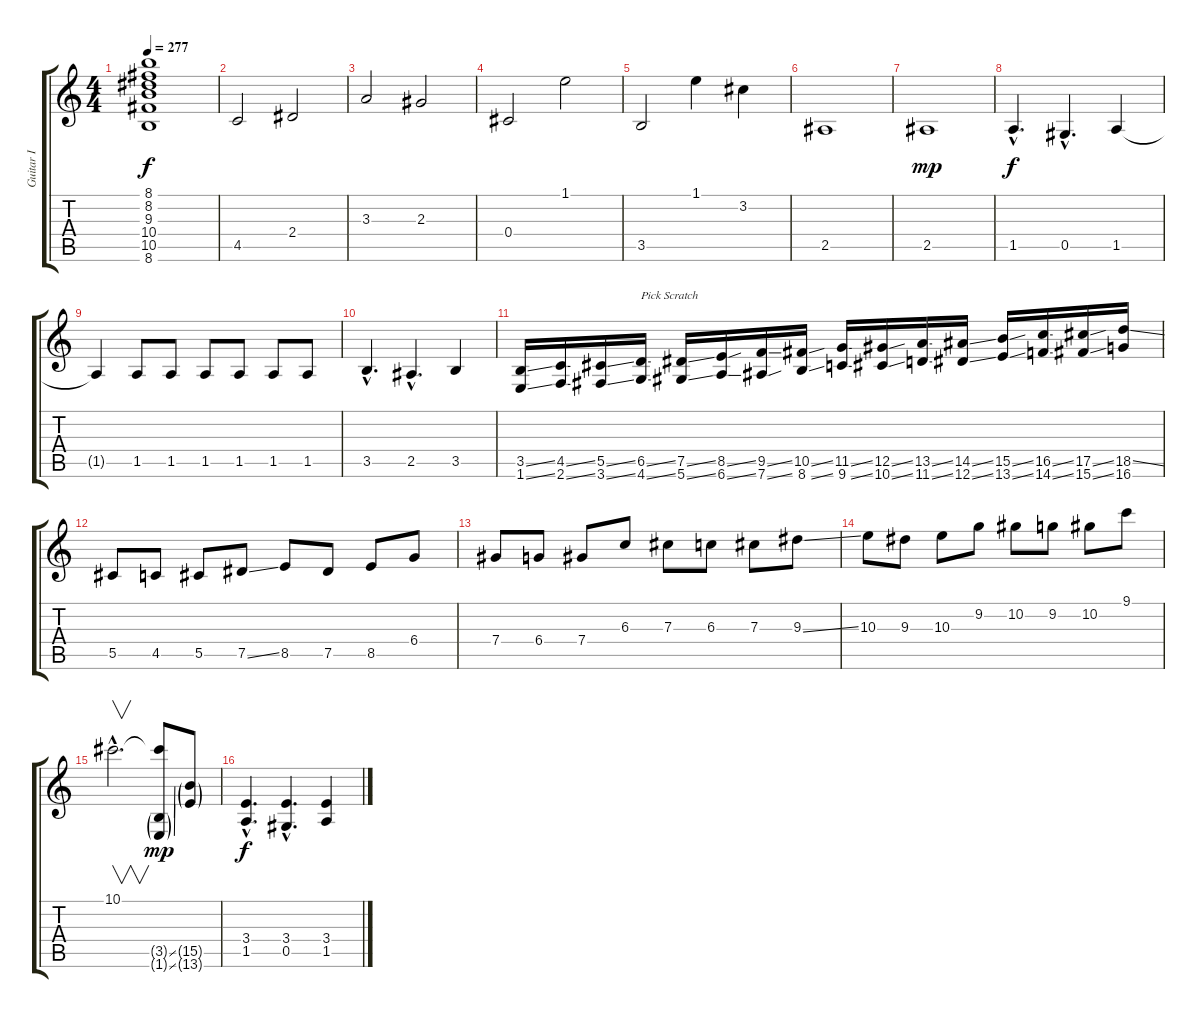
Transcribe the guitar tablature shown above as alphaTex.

\track ("Guitar I" "Guitar I") {instrument overdrivenguitar}
\staff {score tabs}
\tuning (Eb4 Bb3 Gb3 Db3 Ab2 Eb2) {hide}
\ts (4 4)
\tempo 277
\clef g2
\ks c
(8.1{t} 8.2{t} 9.3{t} 10.4{t} 10.5{t} 8.6{t}).1{dy f} |
4.5.2 2.4.2 |
3.3.2 2.3.2 |
0.4.2 1.1.2 |
3.5.2 1.1.4 3.2.4 |
2.5.1 |
2.5.1{dy mp} |
1.5{hac}.4{d dy f} 0.5{hac}.4{d} 1.5.4 |
1.5{t}.4 1.5.8 1.5.8 1.5.8 1.5.8 1.5.8 1.5.8 |
3.5{hac}.4{d} 2.5{hac}.4{d} 3.5.4 |
(3.5{ss} 1.6{ss}).16{instrument guitarfretnoise} (4.5{ss} 2.6{ss}).16 (5.5{ss} 3.6{ss}).16 (6.5{ss} 4.6{ss}).16{txt "Pick Scratch"} (7.5{ss} 5.6{ss}).16 (8.5{ss} 6.6{ss}).16 (9.5{ss} 7.6{ss}).16 (10.5{ss} 8.6{ss}).16 (11.5{ss} 9.6{ss}).16 (12.5{ss} 10.6{ss}).16 (13.5{ss} 11.6{ss}).16 (14.5{ss} 12.6{ss}).16 (15.5{ss} 13.6{ss}).16 (16.5{ss} 14.6{ss}).16 (17.5{ss} 15.6{ss}).16 (18.5{ss} 16.6).16 |
5.5.8{instrument overdrivenguitar} 4.5.8 5.5.8 7.5{ss}.8 8.5.8 7.5.8 8.5.8 6.4.8 |
7.4.8 6.4.8 7.4.8 6.3.8 7.3.8 6.3.8 7.3.8 9.3{ss}.8 |
10.3.8 9.3.8 10.3.8 9.2.8 10.2.8 9.2.8 10.2.8 9.1.8 |
10.1{hac}.2{v d} (10.1{t} 3.5{ss g} 1.6{ss g}).8{dy mp} (15.5{g} 13.6{g}).8 |
(3.4{hac} 1.5{hac}).4{d dy f} (3.4{hac} 0.5{hac}).4{d} (3.4 1.5).4
